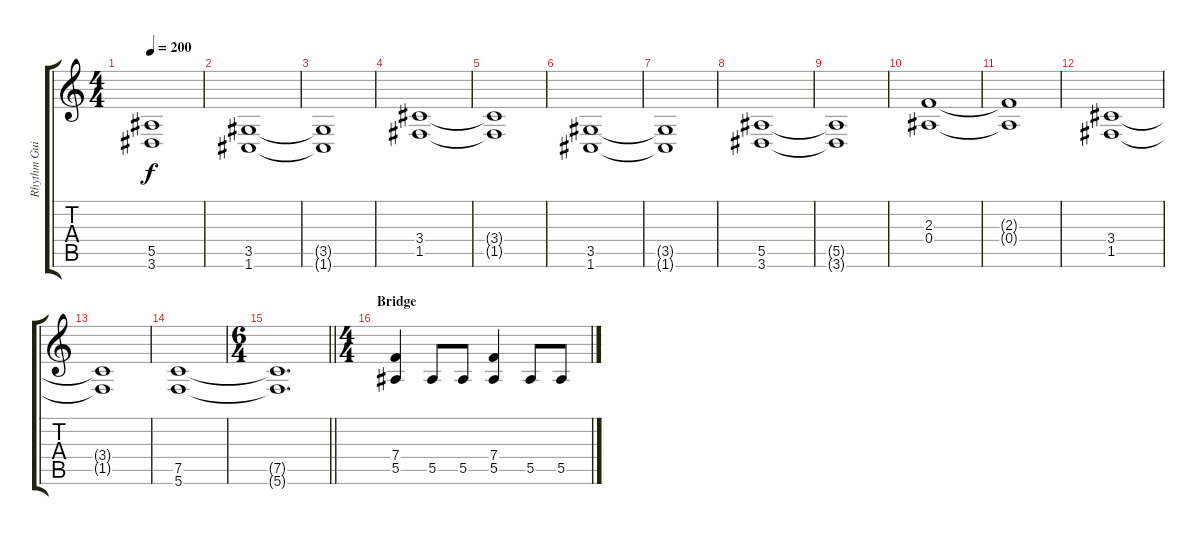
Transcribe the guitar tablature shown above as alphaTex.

\track ("Rhythm Guitar" "Rhythm Gui") {instrument distortionguitar}
\staff {score tabs}
\tuning (C4 G3 Eb3 Bb2 F2 C2) {hide}
\ts (4 4)
\tempo 200
\clef g2
\ks c
(5.5{t} 3.6{t}).1{dy f} |
(3.5 1.6).1 |
(3.5{t} 1.6{t}).1 |
(3.4 1.5).1 |
(3.4{t} 1.5{t}).1 |
(3.5 1.6).1 |
(3.5{t} 1.6{t}).1 |
(5.5 3.6).1 |
(5.5{t} 3.6{t}).1 |
(2.3 0.4).1 |
(2.3{t} 0.4{t}).1 |
(3.4 1.5).1 |
(3.4{t} 1.5{t}).1 |
(7.5 5.6).1 |
\ts (6 4)
\barLineRight lightlight
(7.5{t} 5.6{t}).1{d} |
\ts (4 4)
\section ("" "Bridge")
(7.4 5.5).4 5.5.8 5.5.8 (7.4 5.5).4 5.5.8 5.5.8
